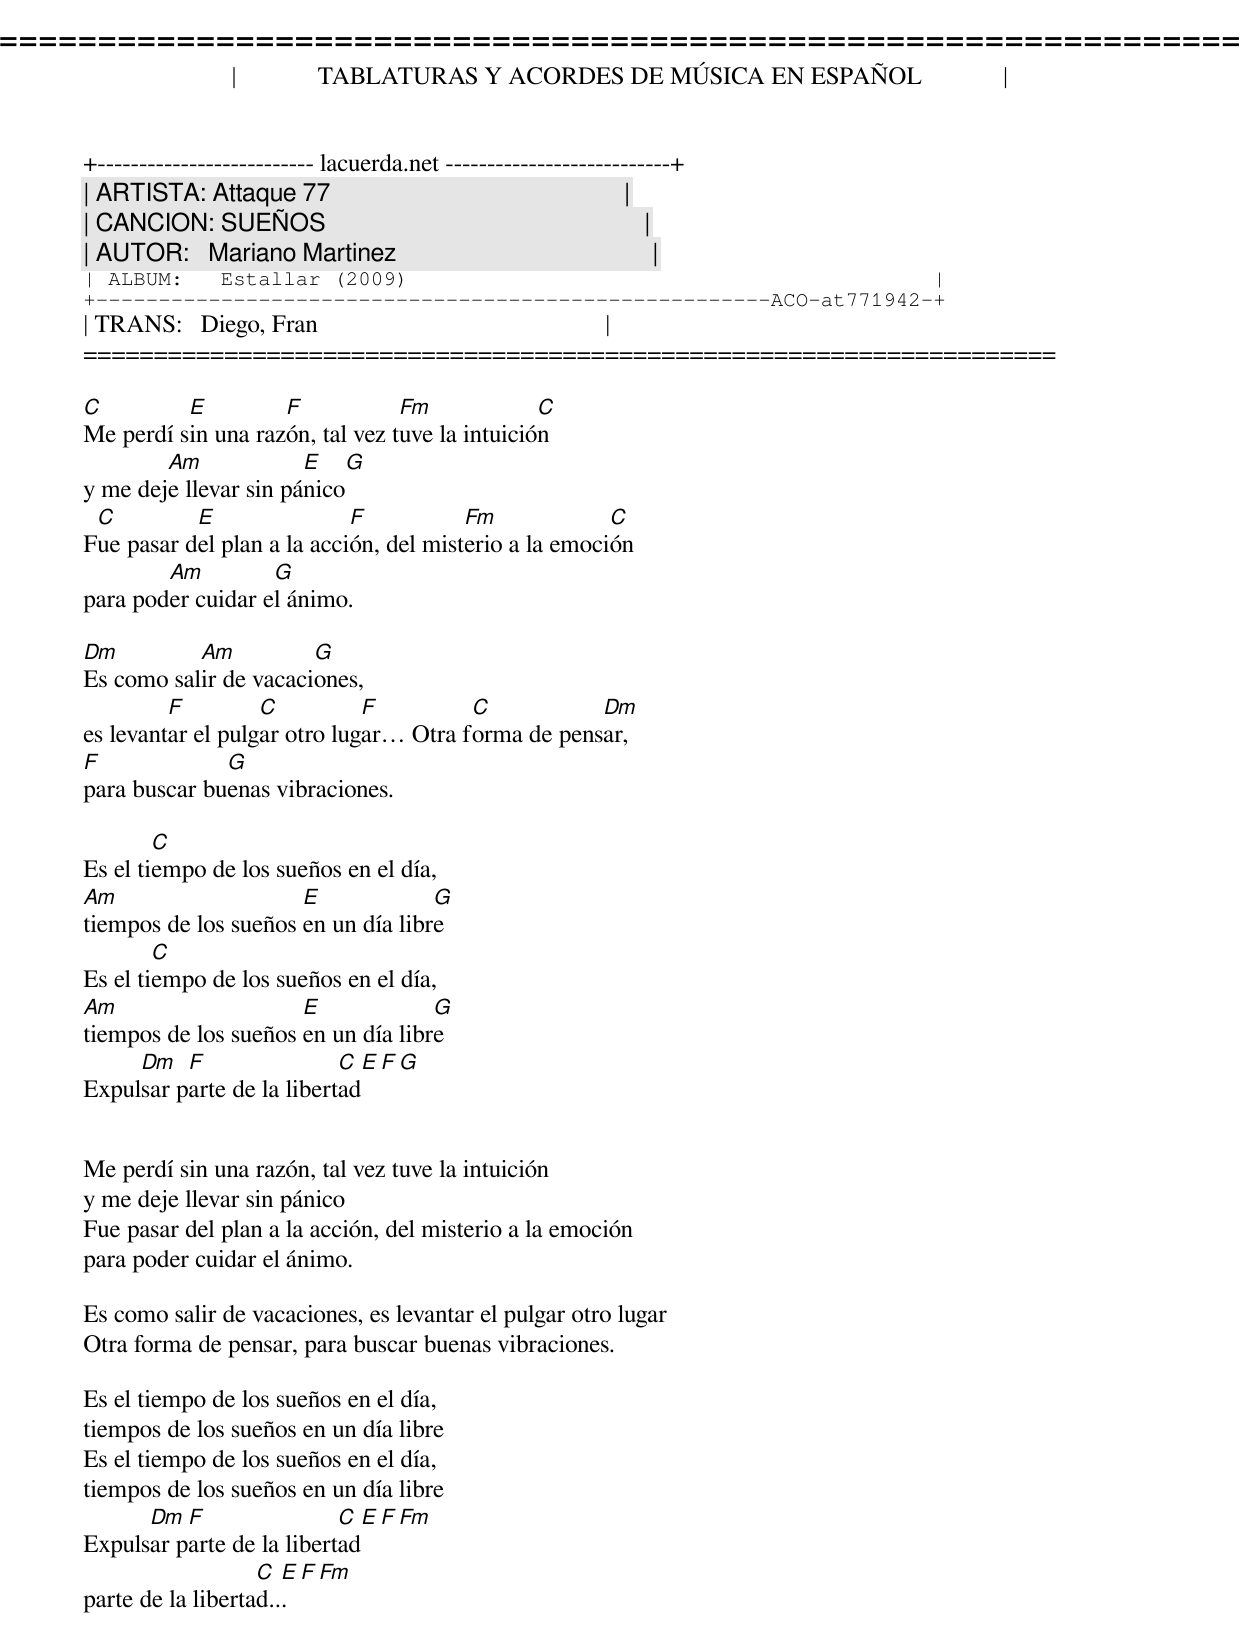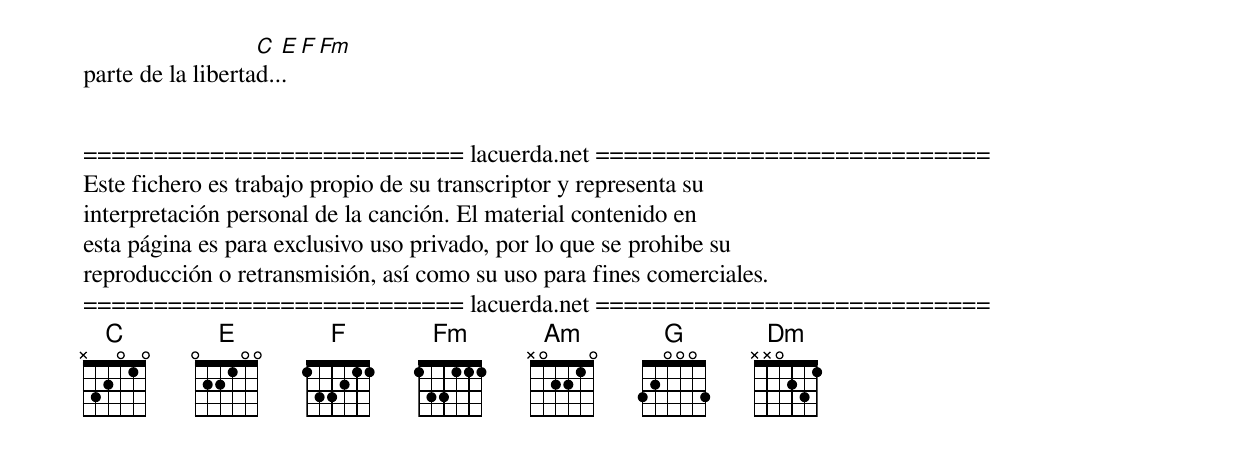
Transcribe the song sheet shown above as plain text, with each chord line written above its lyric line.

=====================================================================
|             TABLATURAS Y ACORDES DE MÚSICA EN ESPAÑOL             |
+-------------------------- lacuerda.net ---------------------------+
| ARTISTA: Attaque 77                                               |
| CANCION: SUEÑOS                                                   |
| AUTOR:   Mariano Martinez                                         |
| ALBUM:   Estallar (2009)                                          |
+------------------------------------------------------ACO-at771942-+
| TRANS:   Diego, Fran                                              |
=====================================================================

C         E         F            Fm             C
Me perdí sin una razón, tal vez tuve la intuición
        Am             E    G
y me deje llevar sin pánico
 C         E                F           Fm             C
Fue pasar del plan a la acción, del misterio a la emoción
        Am         G
para poder cuidar el ánimo.

Dm         Am          G
Es como salir de vacaciones,
         F         C          F         C           Dm
es levantar el pulgar otro lugar Otra forma de pensar,
F             G
para buscar buenas vibraciones.

        C
Es el tiempo de los sueños en el día,
Am                    E             G
tiempos de los sueños en un día libre
        C
Es el tiempo de los sueños en el día,
Am                    E             G
tiempos de los sueños en un día libre
     Dm   F                C   E   F  G
Expulsar parte de la libertad


Me perdí sin una razón, tal vez tuve la intuición
y me deje llevar sin pánico
Fue pasar del plan a la acción, del misterio a la emoción
para poder cuidar el ánimo.

Es como salir de vacaciones, es levantar el pulgar otro lugar
Otra forma de pensar, para buscar buenas vibraciones.

Es el tiempo de los sueños en el día,
tiempos de los sueños en un día libre
Es el tiempo de los sueños en el día,
tiempos de los sueños en un día libre
      Dm  F                C   E  F  Fm
Expulsar parte de la libertad
                   C  E  F  Fm
parte de la libertad...
                   C  E  F  Fm
parte de la libertad...


=========================== lacuerda.net ============================
Este fichero es trabajo propio de su transcriptor y representa su
interpretación personal de la canción. El material contenido en
esta página es para exclusivo uso privado, por lo que se prohibe su
reproducción o retransmisión, así como su uso para fines comerciales.
=========================== lacuerda.net ============================
